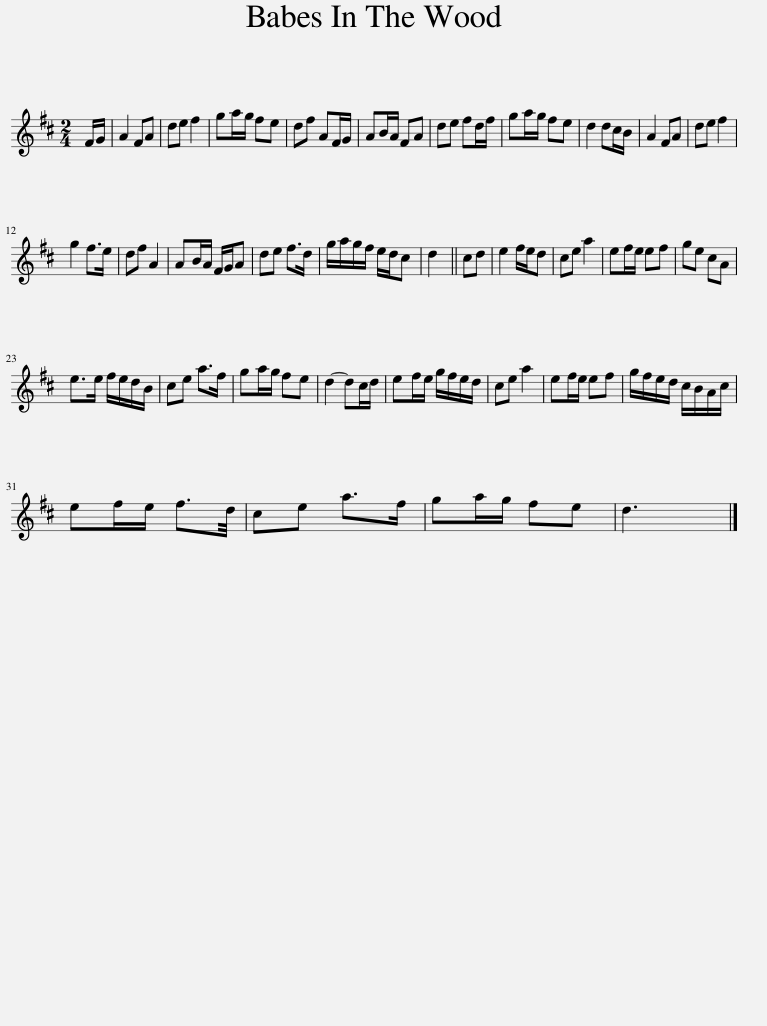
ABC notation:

X:1
L:1/8
M:2/4
I:linebreak $
K:D
V:1 treble
V:1
 F/G/ | A2 FA | de f2 | ga/g/ fe | df AF/G/ | %5
 AB/A/ FA | de fd/f/ | ga/g/ fe | d2 dc/B/ | A2 FA | %10
 de f2 |$ g2 f>e | df A2 | AB/A/ F/G/A | de f>d | %15
 g/a/g/f/ e/d/c | d2 || cd | e2 f/e/d | ce a2 | %20
 ef/e/ ef | ge cA |$ e>e f/e/d/B/ | ce a>f | ga/g/ fe | %25
 d2- dc/d/ | ef/e/ g/f/e/d/ | ce a2 | ef/e/ ef | g/f/e/d/ c/B/A/c/ |$ %30
 ef/e/ f3/2d/4 | ce a>f | ga/g/ fe | d3 |] %34
